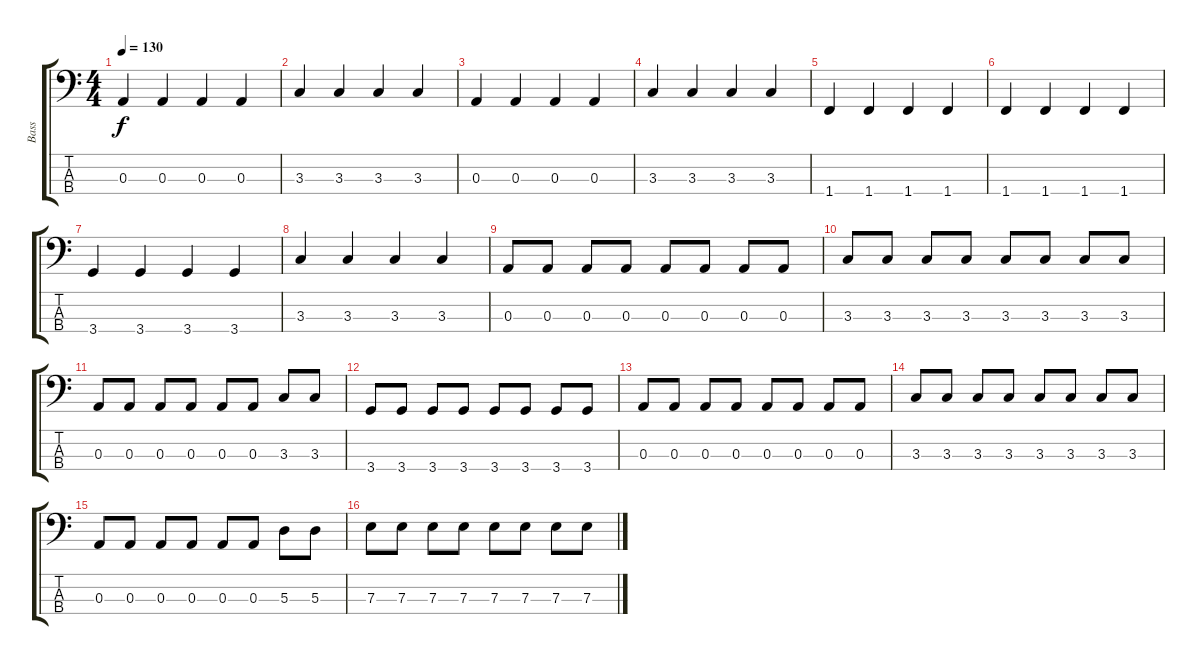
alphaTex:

\track ("Bass" "Bass") {instrument electricbasspick}
\staff {score tabs}
\tuning (G2 D2 A1 E1) {hide}
\ts (4 4)
\tempo 130
\clef f4
\ks c
0.3.4{dy f} 0.3.4 0.3.4 0.3.4 |
3.3.4 3.3.4 3.3.4 3.3.4 |
0.3.4 0.3.4 0.3.4 0.3.4 |
3.3.4 3.3.4 3.3.4 3.3.4 |
1.4.4 1.4.4 1.4.4 1.4.4 |
1.4.4 1.4.4 1.4.4 1.4.4 |
3.4.4 3.4.4 3.4.4 3.4.4 |
3.3.4 3.3.4 3.3.4 3.3.4 |
0.3.8 0.3.8 0.3.8 0.3.8 0.3.8 0.3.8 0.3.8 0.3.8 |
3.3.8 3.3.8 3.3.8 3.3.8 3.3.8 3.3.8 3.3.8 3.3.8 |
0.3.8 0.3.8 0.3.8 0.3.8 0.3.8 0.3.8 3.3.8 3.3.8 |
3.4.8 3.4.8 3.4.8 3.4.8 3.4.8 3.4.8 3.4.8 3.4.8 |
0.3.8 0.3.8 0.3.8 0.3.8 0.3.8 0.3.8 0.3.8 0.3.8 |
3.3.8 3.3.8 3.3.8 3.3.8 3.3.8 3.3.8 3.3.8 3.3.8 |
0.3.8 0.3.8 0.3.8 0.3.8 0.3.8 0.3.8 5.3.8 5.3.8 |
7.3.8 7.3.8 7.3.8 7.3.8 7.3.8 7.3.8 7.3.8 7.3.8
